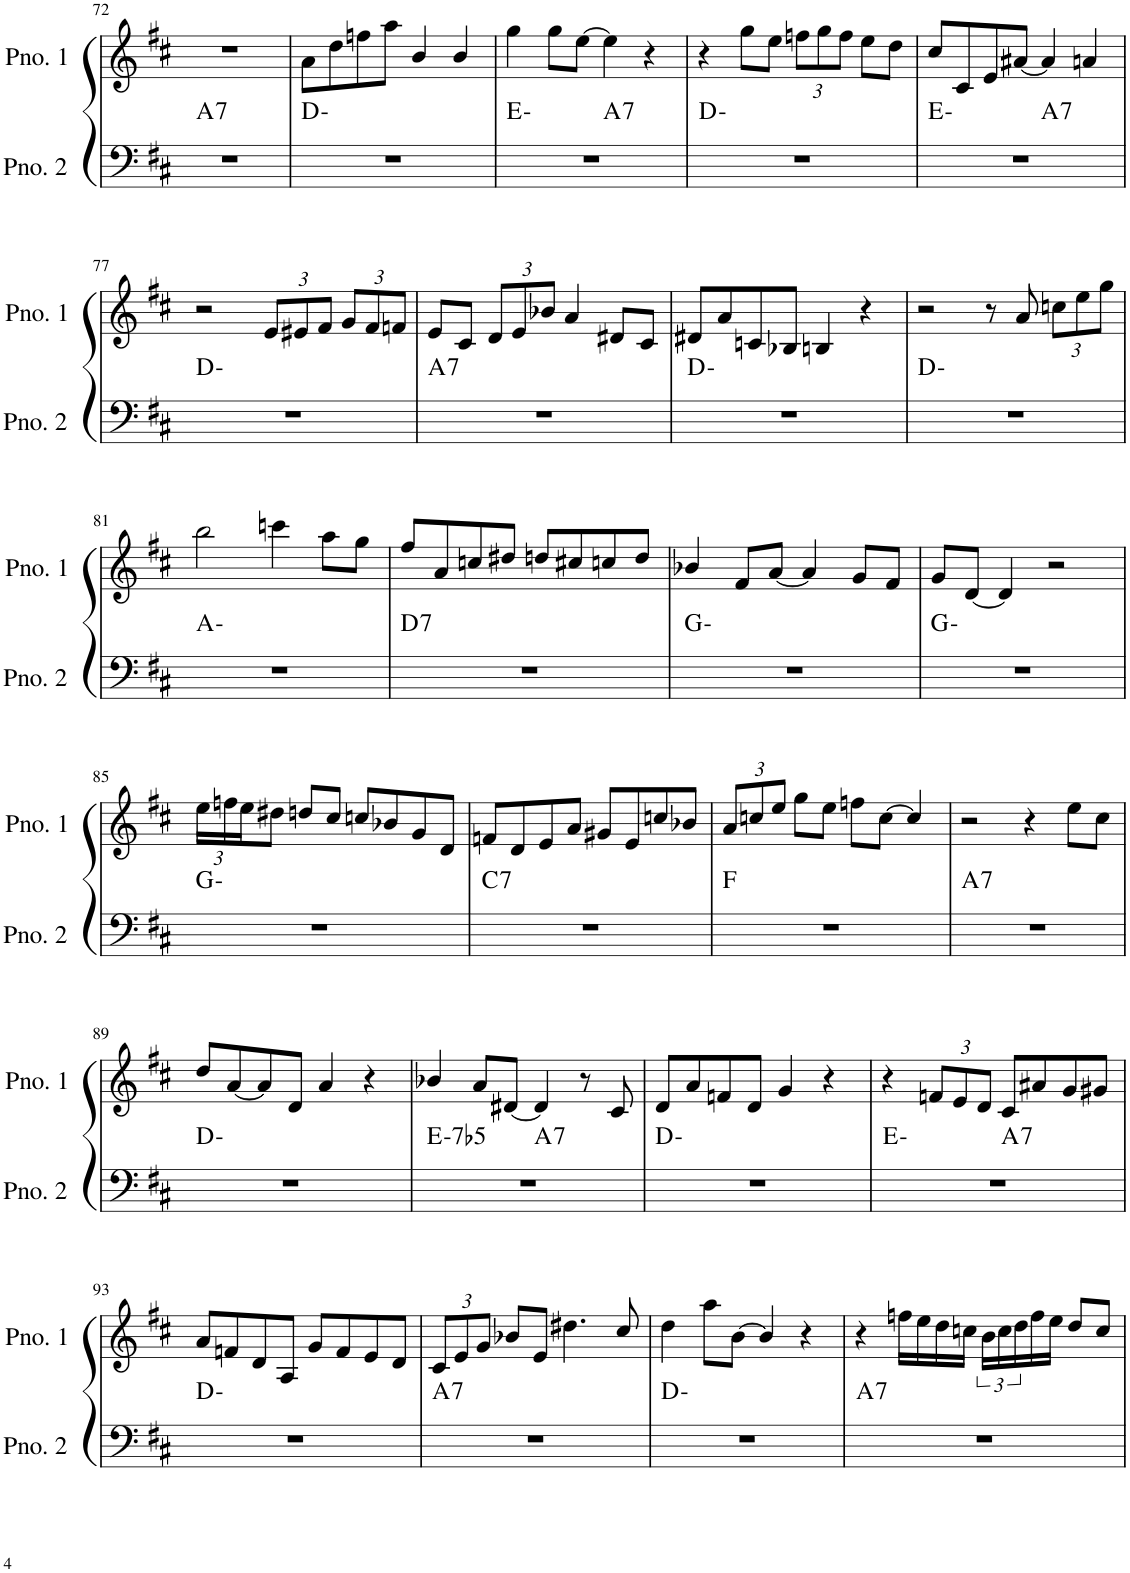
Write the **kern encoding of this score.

**kern	**harte	**kern
*part2	*part2	*part1
*staff2	*	*staff1
*I"ピアノ 2	*	*I"ピアノ 1
!!LO:PB:g=z
*clefF4	*	*clefG2
*k[f#c#]	*	*k[f#c#]
*M4/4	*	*M4/4
=72	=72	=72
!	!LO:H:kt=7	!
1r	A:7	1r
=73	=73	=73
1r	D:min	8a\L
.	.	8dd\
.	.	8ffn\
.	.	8aa\J
.	.	4b/
.	.	4b/
=74	=74	=74
*^	*	*
1r	2ryy	E:min	4gg\
.	.	.	8gg\L
.	.	.	[8ee\J
!	!	!LO:H:kt=7	!
.	2ryy	A:7	4ee\]
.	.	.	4r
*v	*v	*	*
=75	=75	=75
1r	D:min	4r
.	.	8gg\L
.	.	8ee\J
*	*	*Xbrackettup
.	.	12ffn\L
.	.	12gg\
.	.	12ff\J
.	.	8ee\L
.	.	8dd\J
=76	=76	=76
*^	*	*
1r	2ryy	E:min	8cc#/L
.	.	.	8c#/
.	.	.	8e/
.	.	.	[8a#X/J
!	!	!LO:H:kt=7	!
.	2ryy	A:7	4a#/]
.	.	.	4an/
*v	*v	*	*
!!LO:LB:g=z
=77	=77	=77
1r	D:min	2r
.	.	12e/L
.	.	12e#X/
.	.	12f#/J
.	.	12g/L
.	.	12f#/
.	.	12fn/J
=78	=78	=78
!	!LO:H:kt=7	!
1r	A:7	8e/L
.	.	8c#/J
.	.	12d/L
.	.	12e/
.	.	12b-X/J
.	.	4a/
.	.	8d#X/L
.	.	8c#/J
=79	=79	=79
1r	D:min	8d#X/L
.	.	8a/
.	.	8cn/
.	.	8B-X/J
.	.	4Bn/
.	.	4r
=80	=80	=80
1r	D:min	2r
.	.	8r
.	.	8a/
.	.	12ccn\L
.	.	12ee\
.	.	12gg\J
!!LO:LB:g=z
=81	=81	=81
1r	A:min	2bb\
.	.	4cccn\
.	.	8aa\L
.	.	8gg\J
=82	=82	=82
!	!LO:H:kt=7	!
1r	D:7	8ff#/L
.	.	8a/
.	.	8ccn/
.	.	8dd#X/J
.	.	8ddn/L
.	.	8cc#X/
.	.	8ccn/
.	.	8dd/J
=83	=83	=83
1r	G:min	4b-X/
.	.	8f#/L
.	.	[8a/J
.	.	4a/]
.	.	8g/L
.	.	8f#/J
=84	=84	=84
1r	G:min	8g/L
.	.	[8d/J
.	.	4d/]
.	.	2r
!!LO:LB:g=z
=85	=85	=85
1r	G:min	24ee\LL
.	.	24ffn\
.	.	24ee\J
.	.	8dd#X\J
.	.	8ddn/L
.	.	8cc#/J
.	.	8ccn/L
.	.	8b-X/
.	.	8g/
.	.	8d/J
=86	=86	=86
!	!LO:H:kt=7	!
1r	C:7	8fn/L
.	.	8d/
.	.	8e/
.	.	8a/J
.	.	8g#X/L
.	.	8e/
.	.	8ccn/
.	.	8b-X/J
=87	=87	=87
1r	F:maj	12a/L
.	.	12ccn/
.	.	12ee/J
.	.	8gg\L
.	.	8ee\J
.	.	8ffn\L
.	.	[8cc\J
.	.	4cc/]
=88	=88	=88
!	!LO:H:kt=7	!
1r	A:7	2r
.	.	4r
.	.	8ee\L
.	.	8cc#\J
!!LO:LB:g=z
=89	=89	=89
1r	D:min	8dd/L
.	.	[8a/
.	.	8a/]
.	.	8d/J
.	.	4a/
.	.	4r
=90	=90	=90
!	!LO:H:kt=-7b5	!
*^	*	*
1r	2ryy	E:hdim7	4b-X/
.	.	.	8a/L
.	.	.	[8d#X/J
!	!	!LO:H:kt=7	!
.	2ryy	A:7	4d#/]
.	.	.	8r
.	.	.	8c#/
*v	*v	*	*
=91	=91	=91
1r	D:min	8d/L
.	.	8a/
.	.	8fn/
.	.	8d/J
.	.	4g/
.	.	4r
=92	=92	=92
*^	*	*
1r	2ryy	E:min	4r
.	.	.	12fn/L
.	.	.	12e/
.	.	.	12d/J
!	!	!LO:H:kt=7	!
.	2ryy	A:7	8c#/L
.	.	.	8a#X/
.	.	.	8g/
.	.	.	8g#X/J
*v	*v	*	*
!!LO:LB:g=z
=93	=93	=93
1r	D:min	8a/L
.	.	8fn/
.	.	8d/
.	.	8A/J
.	.	8g/L
.	.	8f/
.	.	8e/
.	.	8d/J
=94	=94	=94
!	!LO:H:kt=7	!
1r	A:7	12c#/L
.	.	12e/
.	.	12g/J
.	.	8b-X/L
.	.	8e/J
.	.	4.dd#X\
.	.	8cc#/
=95	=95	=95
1r	D:min	4dd\
.	.	8aa\L
.	.	[8b\J
.	.	4b/]
.	.	4r
=96	=96	=96
!	!LO:H:kt=7	!
1r	A:7	4r
.	.	16ffn\LL
.	.	16ee\
.	.	16dd\
.	.	16ccn\JJ
*	*	*brackettup
.	.	24b\LL
.	.	24cc\
.	.	24dd\
.	.	16ff\
.	.	16ee\JJ
.	.	8dd/L
.	.	8cc/J
=	=	=
*-	*-	*-
